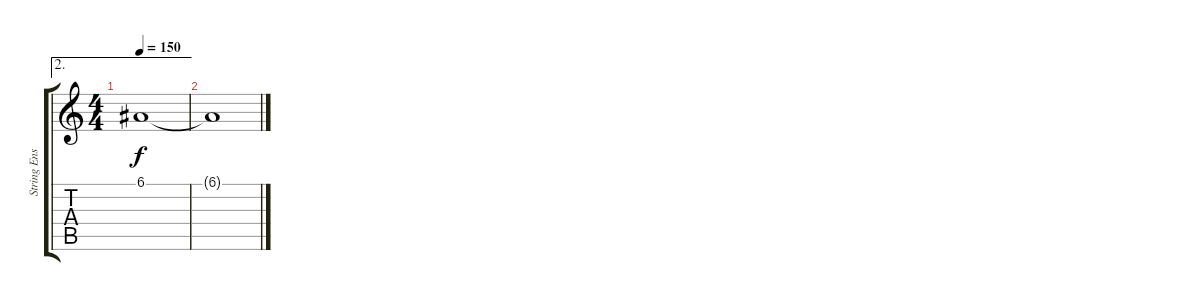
\track ("String Ensemble IV" "String Ens") {instrument stringensemble2}
\staff {score tabs}
\tuning (E4 B3 G3 D3 A2 E2) {hide}
\ae 2
\ts (4 4)
\tempo 150
\clef g2
\ks c
6.1{t}.1{dy f} |
6.1{t}.1
